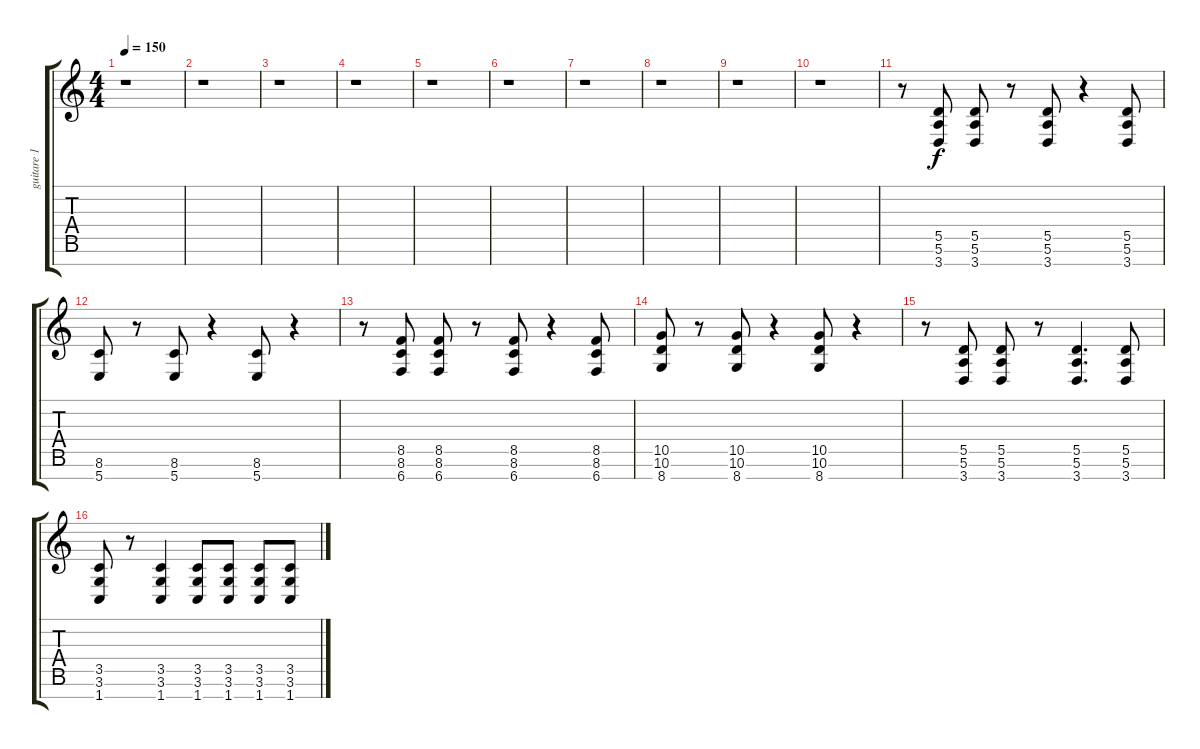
\track ("guitare 1" "guitare 1") {instrument distortionguitar}
\staff {score tabs}
\tuning (E4 B3 G3 D3 A2 E2 B1) {hide}
\ts (4 4)
\tempo 150
\clef g2
\ks c
r.1{dy f} |
r.1 |
r.1 |
r.1 |
r.1 |
r.1 |
r.1 |
r.1 |
r.1 |
r.1 |
r.8 (5.5 5.6 3.7).8 (5.5 5.6 3.7).8 r.8 (5.5 5.6 3.7).8 r.4 (5.5 5.6 3.7).8 |
(8.6 5.7).8 r.8 (8.6 5.7).8 r.4 (8.6 5.7).8 r.4 |
r.8 (8.5 8.6 6.7).8 (8.5 8.6 6.7).8 r.8 (8.5 8.6 6.7).8 r.4 (8.5 8.6 6.7).8 |
(10.5 10.6 8.7).8 r.8 (10.5 10.6 8.7).8 r.4 (10.5 10.6 8.7).8 r.4 |
r.8 (5.5 5.6 3.7).8 (5.5 5.6 3.7).8 r.8 (5.5 5.6 3.7).4{d} (5.5 5.6 3.7).8 |
(3.5 3.6 1.7).8 r.8 (3.5 3.6 1.7).4 (3.5 3.6 1.7).8 (3.5 3.6 1.7).8 (3.5 3.6 1.7).8 (3.5 3.6 1.7).8
